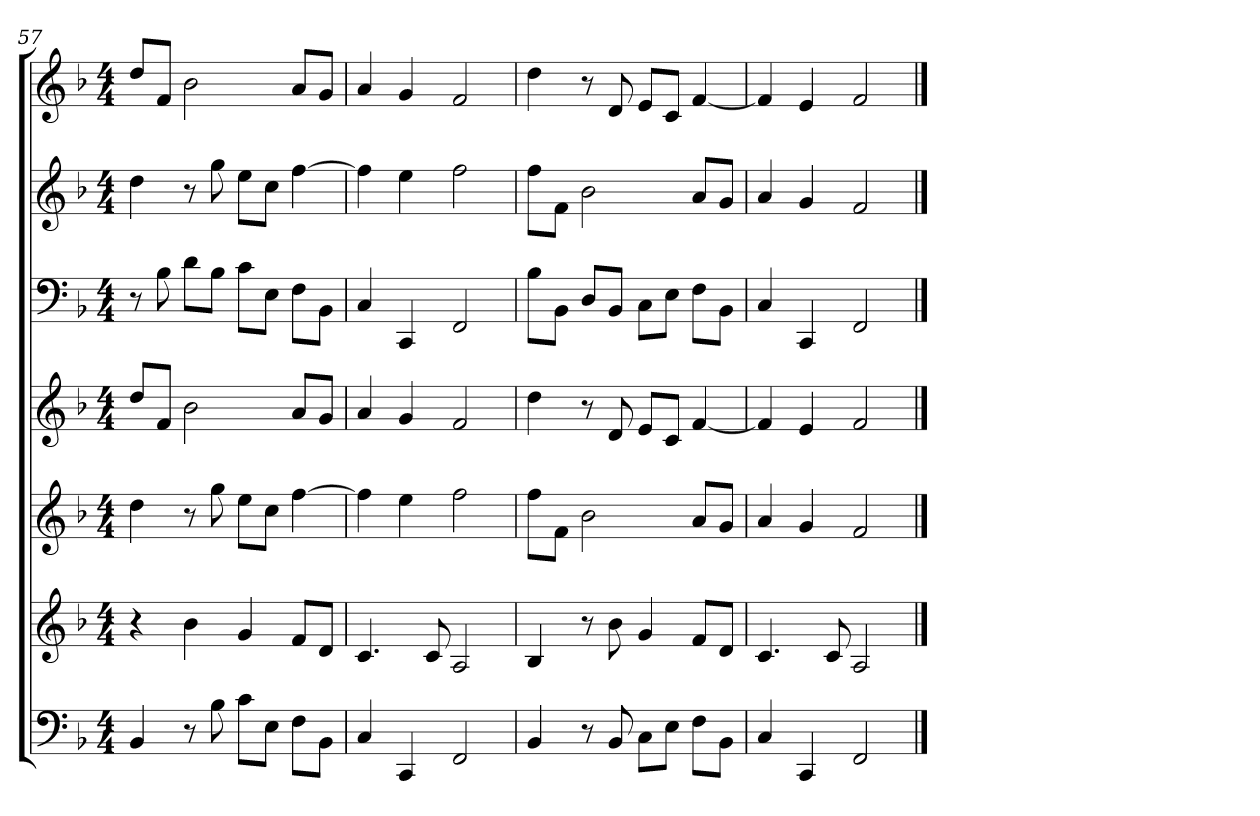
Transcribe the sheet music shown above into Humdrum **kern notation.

**kern	**kern	**kern	**kern	**kern	**kern	**kern
*part7	*part6	*part5	*part4	*part3	*part2	*part1
*staff7	*staff6	*staff5	*staff4	*staff3	*staff2	*staff1
*k[b-]	*k[b-]	*k[b-]	*k[b-]	*k[b-]	*k[b-]	*k[b-]
*F:	*F:	*F:	*F:	*F:	*F:	*F:
*M4/4	*M4/4	*M4/4	*M4/4	*M4/4	*M4/4	*M4/4
=57	=57	=57	=57	=57	=57	=57
4BB-	4r	4dd	8ddL	8r	4dd	8ddL
.	.	.	8fJ	8B-	.	8fJ
8r	4b-	8r	2b-	8dL	8r	2b-
8B-	.	8gg	.	8B-J	8gg	.
8cL	4g	8eeL	.	8cL	8eeL	.
8EJ	.	8ccJ	.	8EJ	8ccJ	.
8FL	8fL	[4ff	8aL	8FL	[4ff	8aL
8BB-J	8dJ	.	8gJ	8BB-J	.	8gJ
=58	=58	=58	=58	=58	=58	=58
4C	4.c	4ff]	4a	4C	4ff]	4a
4CC	.	4ee	4g	4CC	4ee	4g
.	8c	.	.	.	.	.
2FF	2A	2ff	2f	2FF	2ff	2f
=59	=59	=59	=59	=59	=59	=59
4BB-	4B-	8ffL	4dd	8B-L	8ffL	4dd
.	.	8fJ	.	8BB-J	8fJ	.
8r	8r	2b-	8r	8DL	2b-	8r
8BB-	8b-	.	8d	8BB-J	.	8d
8CL	4g	.	8eL	8CL	.	8eL
8EJ	.	.	8cJ	8EJ	.	8cJ
8FL	8fL	8aL	[4f	8FL	8aL	[4f
8BB-J	8dJ	8gJ	.	8BB-J	8gJ	.
=60	=60	=60	=60	=60	=60	=60
4C	4.c	4a	4f]	4C	4a	4f]
4CC	.	4g	4e	4CC	4g	4e
.	8c	.	.	.	.	.
2FF	2A	2f	2f	2FF	2f	2f
==	==	==	==	==	==	==
*-	*-	*-	*-	*-	*-	*-
